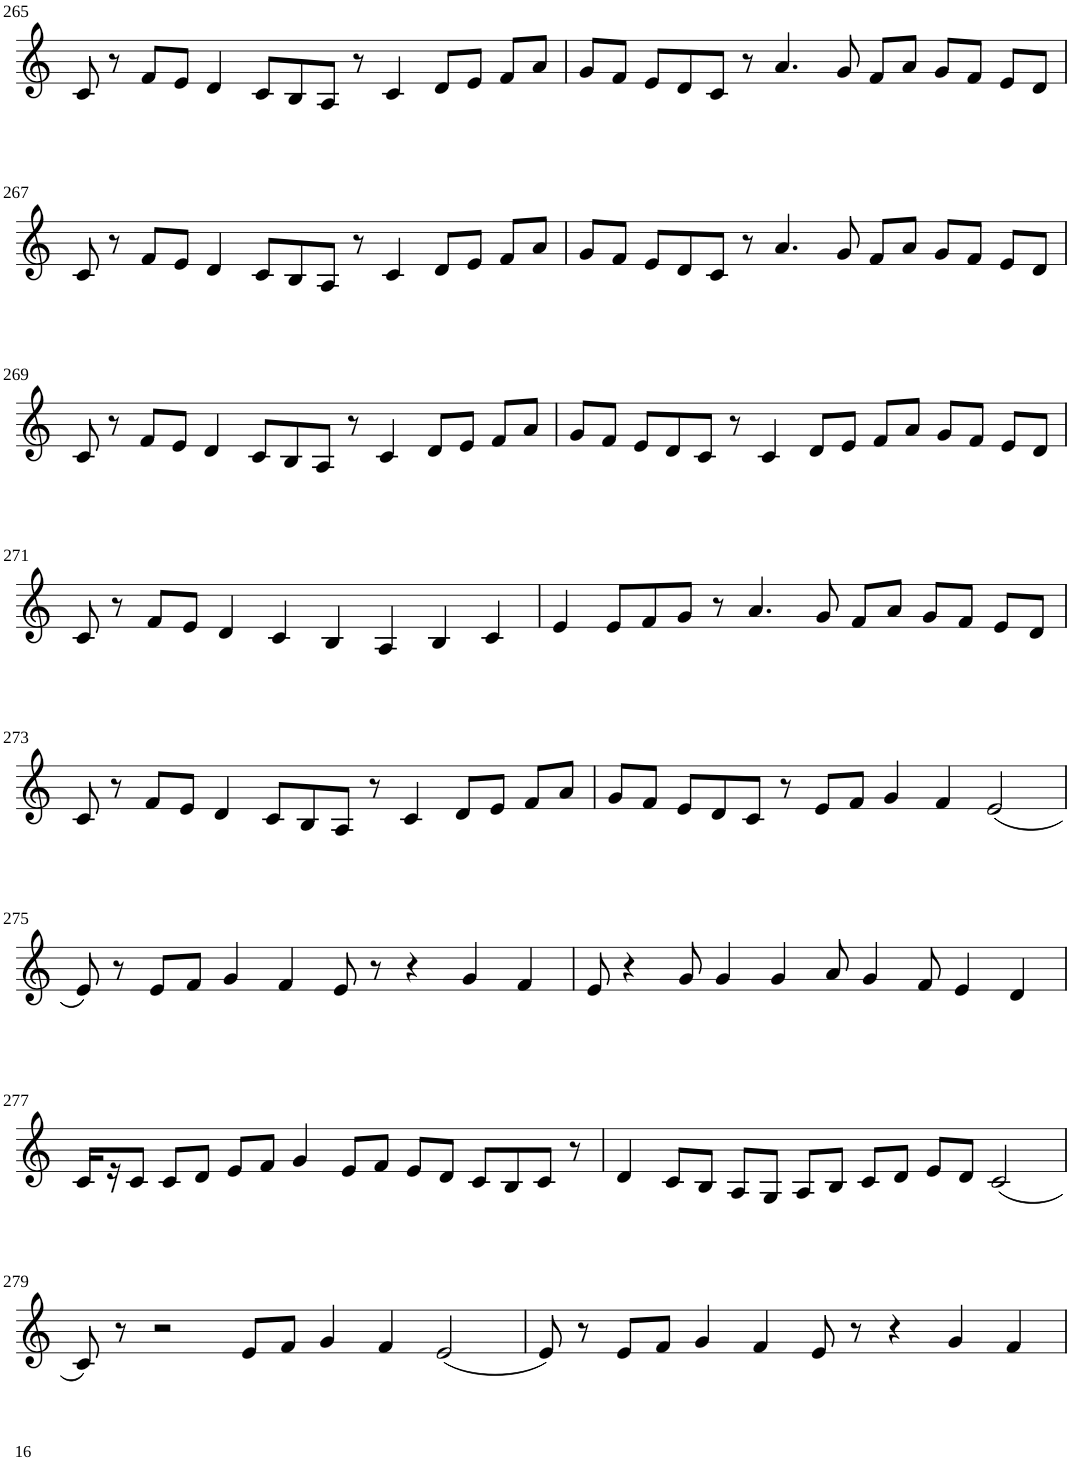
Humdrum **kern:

**kern
*part1
*staff1
*I"Violin
!!LO:PB:g=z
*clefG2
*k[]
*M8/4
=265
8c/
8r
8f/L
8e/J
4d/
8c/L
8B/
8A/J
8r
4c/
8d/L
8e/J
8f/L
8a/J
=266
8g/L
8f/J
8e/L
8d/
8c/J
8r
4.a/
8g/
8f/L
8a/J
8g/L
8f/J
8e/L
8d/J
!!LO:LB:g=z
=267
8c/
8r
8f/L
8e/J
4d/
8c/L
8B/
8A/J
8r
4c/
8d/L
8e/J
8f/L
8a/J
=268
8g/L
8f/J
8e/L
8d/
8c/J
8r
4.a/
8g/
8f/L
8a/J
8g/L
8f/J
8e/L
8d/J
!!LO:LB:g=z
=269
8c/
8r
8f/L
8e/J
4d/
8c/L
8B/
8A/J
8r
4c/
8d/L
8e/J
8f/L
8a/J
=270
8g/L
8f/J
8e/L
8d/
8c/J
8r
4c/
8d/L
8e/J
8f/L
8a/J
8g/L
8f/J
8e/L
8d/J
!!LO:LB:g=z
=271
8c/
8r
8f/L
8e/J
4d/
4c/
4B/
4A/
4B/
4c/
=272
4e/
8e/L
8f/
8g/J
8r
4.a/
8g/
8f/L
8a/J
8g/L
8f/J
8e/L
8d/J
!!LO:LB:g=z
=273
8c/
8r
8f/L
8e/J
4d/
8c/L
8B/
8A/J
8r
4c/
8d/L
8e/J
8f/L
8a/J
=274
8g/L
8f/J
8e/L
8d/
8c/J
8r
8e/L
8f/J
4g/
4f/
(2e/
!!LO:LB:g=z
=275
8e/)
8r
8e/L
8f/J
4g/
4f/
8e/
8r
4r
4g/
4f/
=276
8e/
4r
8g/
4g/
4g/
8a/
4g/
8f/
4e/
4d/
!!LO:LB:g=z
=277
16c/LL
16r
8c/J
8c/L
8d/J
8e/L
8f/J
4g/
8e/L
8f/J
8e/L
8d/J
8c/L
8B/
8c/J
8r
=278
4d/
8c/L
8B/J
8A/L
8G/J
8A/L
8B/J
8c/L
8d/J
8e/L
8d/J
(2c/
!!LO:LB:g=z
=279
8c/)
8r
2r
8e/L
8f/J
4g/
4f/
(2e/
=280
8e/)
8r
8e/L
8f/J
4g/
4f/
8e/
8r
4r
4g/
4f/
=
*-
